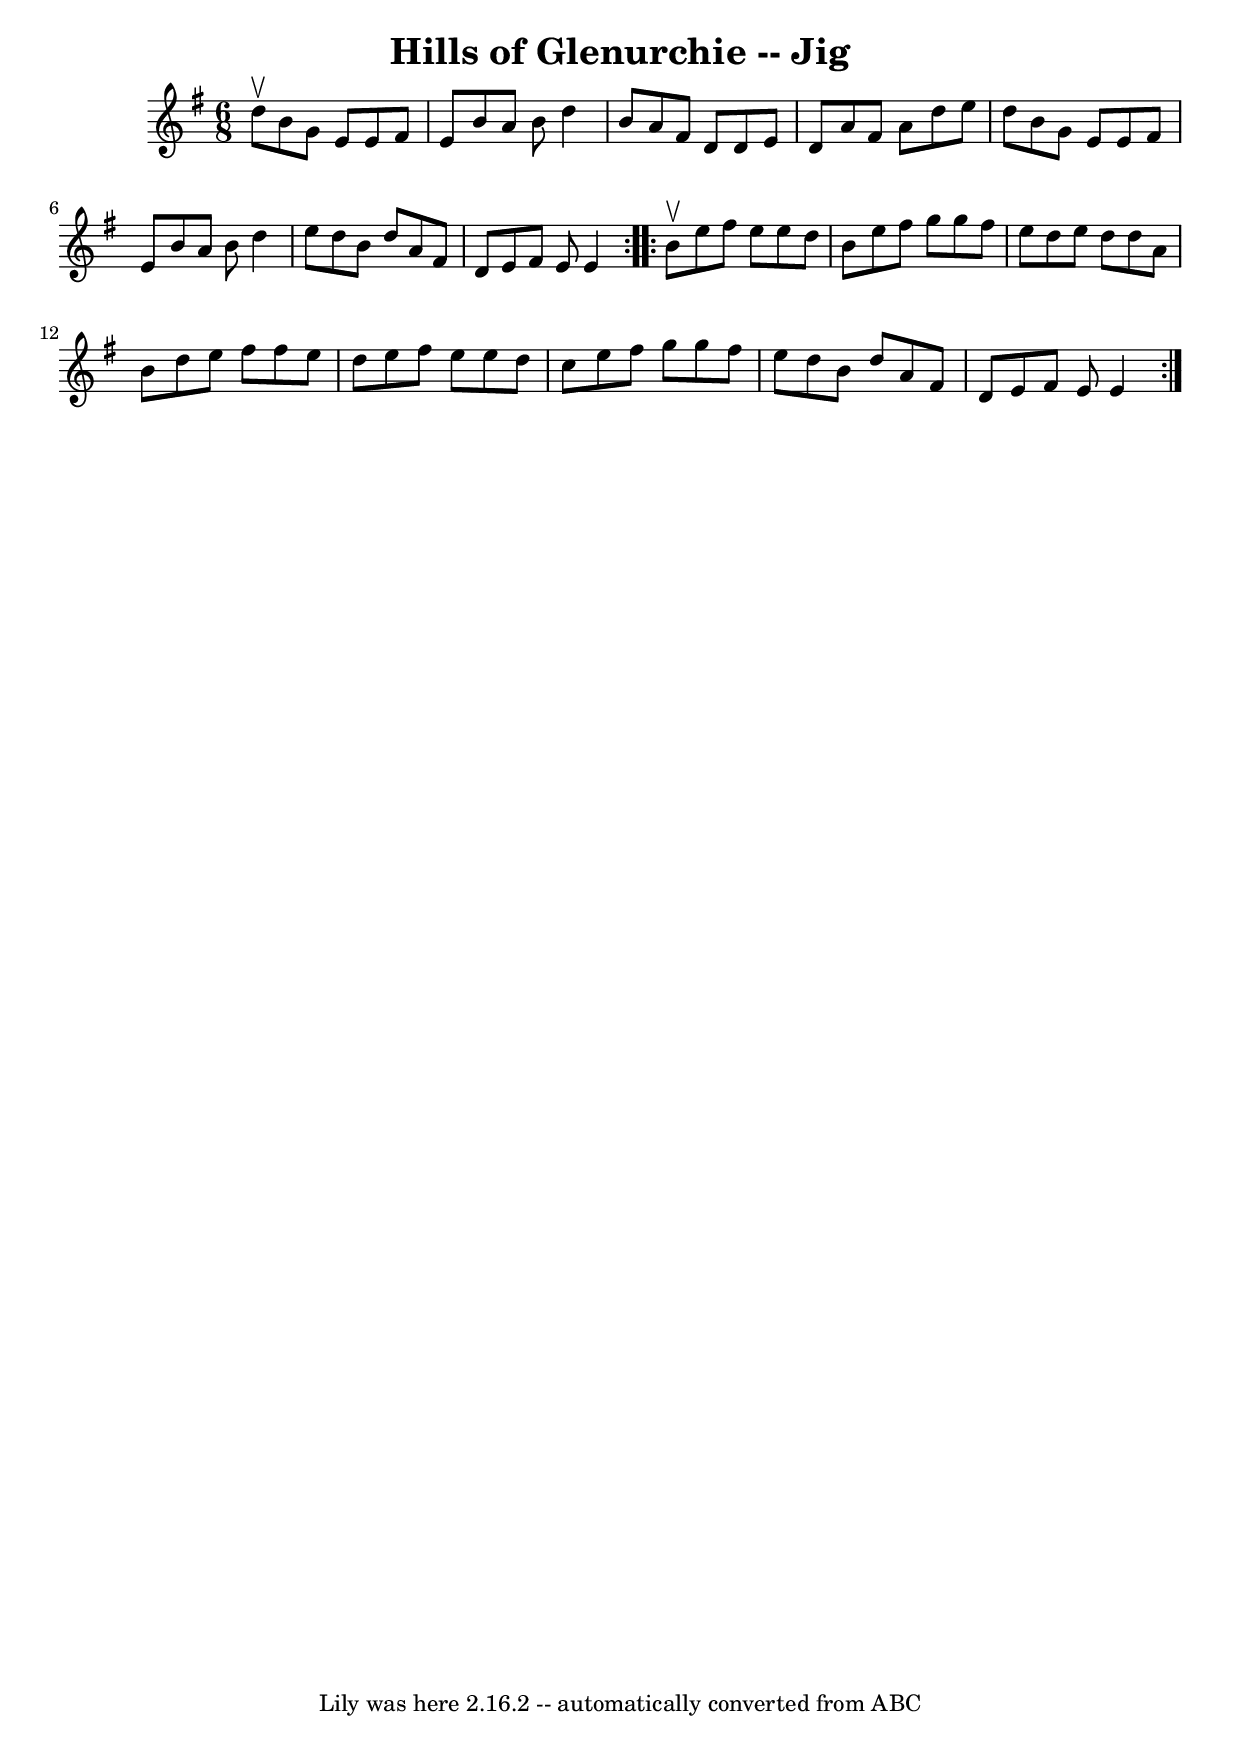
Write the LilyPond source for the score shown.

\version "2.16.2"
\include "Mammoth.ily"
\header {
  %% book = "Ryan's Mammoth Collection of Fiddle Tunes"
 crossRefNumber = "1"
 footnotes = ""
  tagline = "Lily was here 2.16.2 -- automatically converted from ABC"
  title = "Hills of Glenurchie -- Jig"

}
voicedefault =  {



  \repeat volta 2 {

    \time 6/8 
    \key e \minor d''8^\upbow        |
 b'8 g'8 e'8 e'8 fs'8 e'8     |
 b'8 a'8 b'8 d''4 b'8    |
 a'8 fs'8 d'8 d'8 e'8 d'8     |
 a'8 fs'8 a'8 d''8 e''8 d''8    |  |
 b'8 g'8 e'8 e'8 fs'8 e'8     |
 b'8 a'8 b'8 d''4 e''8    |
 d''8 b'8 d''8 a'8 fs'8 d'8     |
 e'8 fs'8 e'8 e'4  
    
  }     
  \repeat volta 2 { b'8^\upbow        |
 e''8 fs''8 e''8 e''8 d''8 b'8     |
 e''8 fs''8 g''8 g''8 fs''8 e''8     |
 d''8 e''8 d''8 d''8 a'8 b'8    |
 d''8 e''8 fs''8 fs''8 e''8 d''8    |  |
 e''8 fs''8 e''8 e''8 d''8 c''8     |
 e''8 fs''8 g''8 g''8 fs''8 e''8     |
 d''8 b'8 d''8 a'8 fs'8 d'8     |
 e'8 fs'8 e'8 e'4    
  }   

}

\score{
  <<

    \context Staff="default"
    {
      \voicedefault 
      
    }

  >>
  \layout {
    
  }
  \midi {
  }

}
